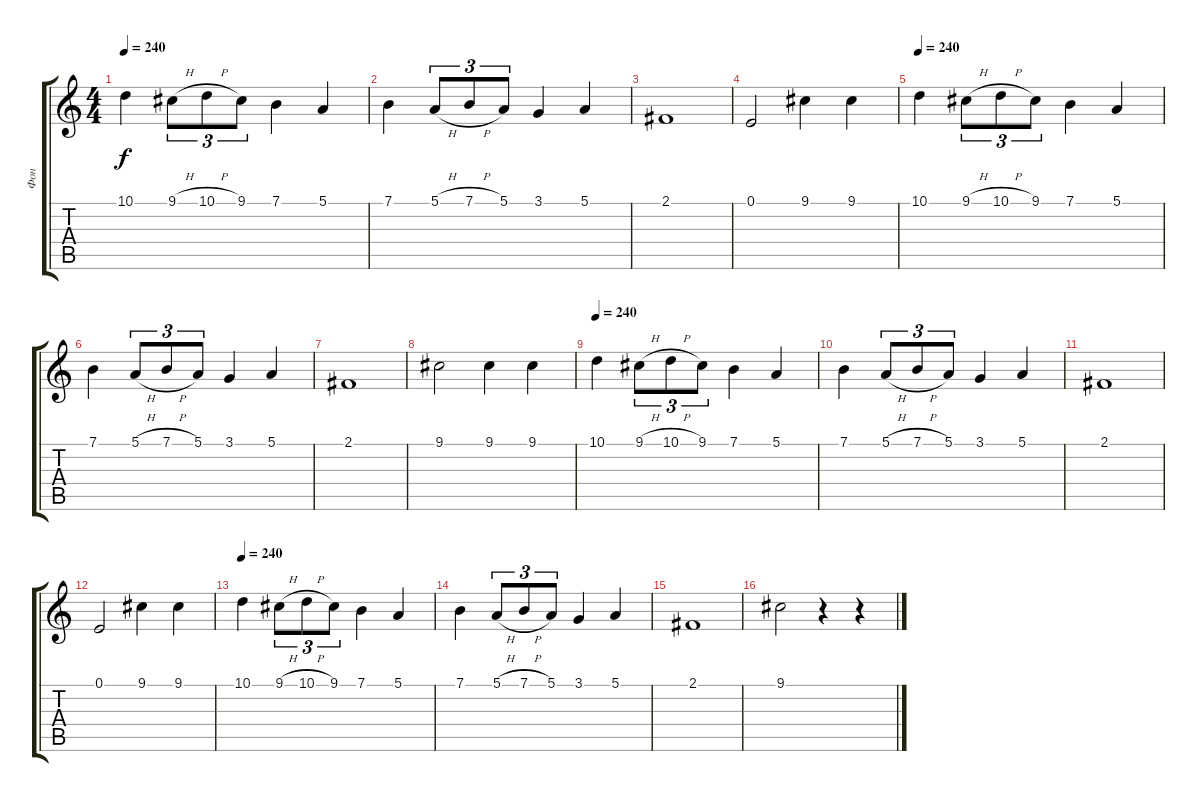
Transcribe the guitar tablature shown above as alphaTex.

\track ("Фон" "Фон") {instrument harpsichord}
\staff {score tabs}
\tuning (E4 B3 G3 D3 A2 E2) {hide}
\ts (4 4)
\tempo 240
\clef g2
\ks c
10.1.4{dy f} 9.1{h}.8{tu (3 2)} 10.1{h}.8{tu (3 2)} 9.1.8{tu (3 2)} 7.1.4 5.1.4 |
7.1.4 5.1{h}.8{tu (3 2)} 7.1{h}.8{tu (3 2)} 5.1.8{tu (3 2)} 3.1.4 5.1.4 |
2.1.1 |
0.1.2 9.1.4{volume 16} 9.1.4 |
\tempo 240
10.1.4 9.1{h}.8{tu (3 2)} 10.1{h}.8{tu (3 2)} 9.1.8{tu (3 2)} 7.1.4 5.1.4 |
7.1.4 5.1{h}.8{tu (3 2)} 7.1{h}.8{tu (3 2)} 5.1.8{tu (3 2)} 3.1.4 5.1.4 |
2.1.1 |
9.1.2 9.1.4{volume 16} 9.1.4 |
\tempo 240
10.1.4 9.1{h}.8{tu (3 2)} 10.1{h}.8{tu (3 2)} 9.1.8{tu (3 2)} 7.1.4 5.1.4 |
7.1.4 5.1{h}.8{tu (3 2)} 7.1{h}.8{tu (3 2)} 5.1.8{tu (3 2)} 3.1.4 5.1.4 |
2.1.1 |
0.1.2 9.1.4{volume 16} 9.1.4 |
\tempo 240
10.1.4 9.1{h}.8{tu (3 2)} 10.1{h}.8{tu (3 2)} 9.1.8{tu (3 2)} 7.1.4 5.1.4 |
7.1.4 5.1{h}.8{tu (3 2)} 7.1{h}.8{tu (3 2)} 5.1.8{tu (3 2)} 3.1.4 5.1.4 |
2.1.1 |
9.1.2 r.4{volume 16} r.4
